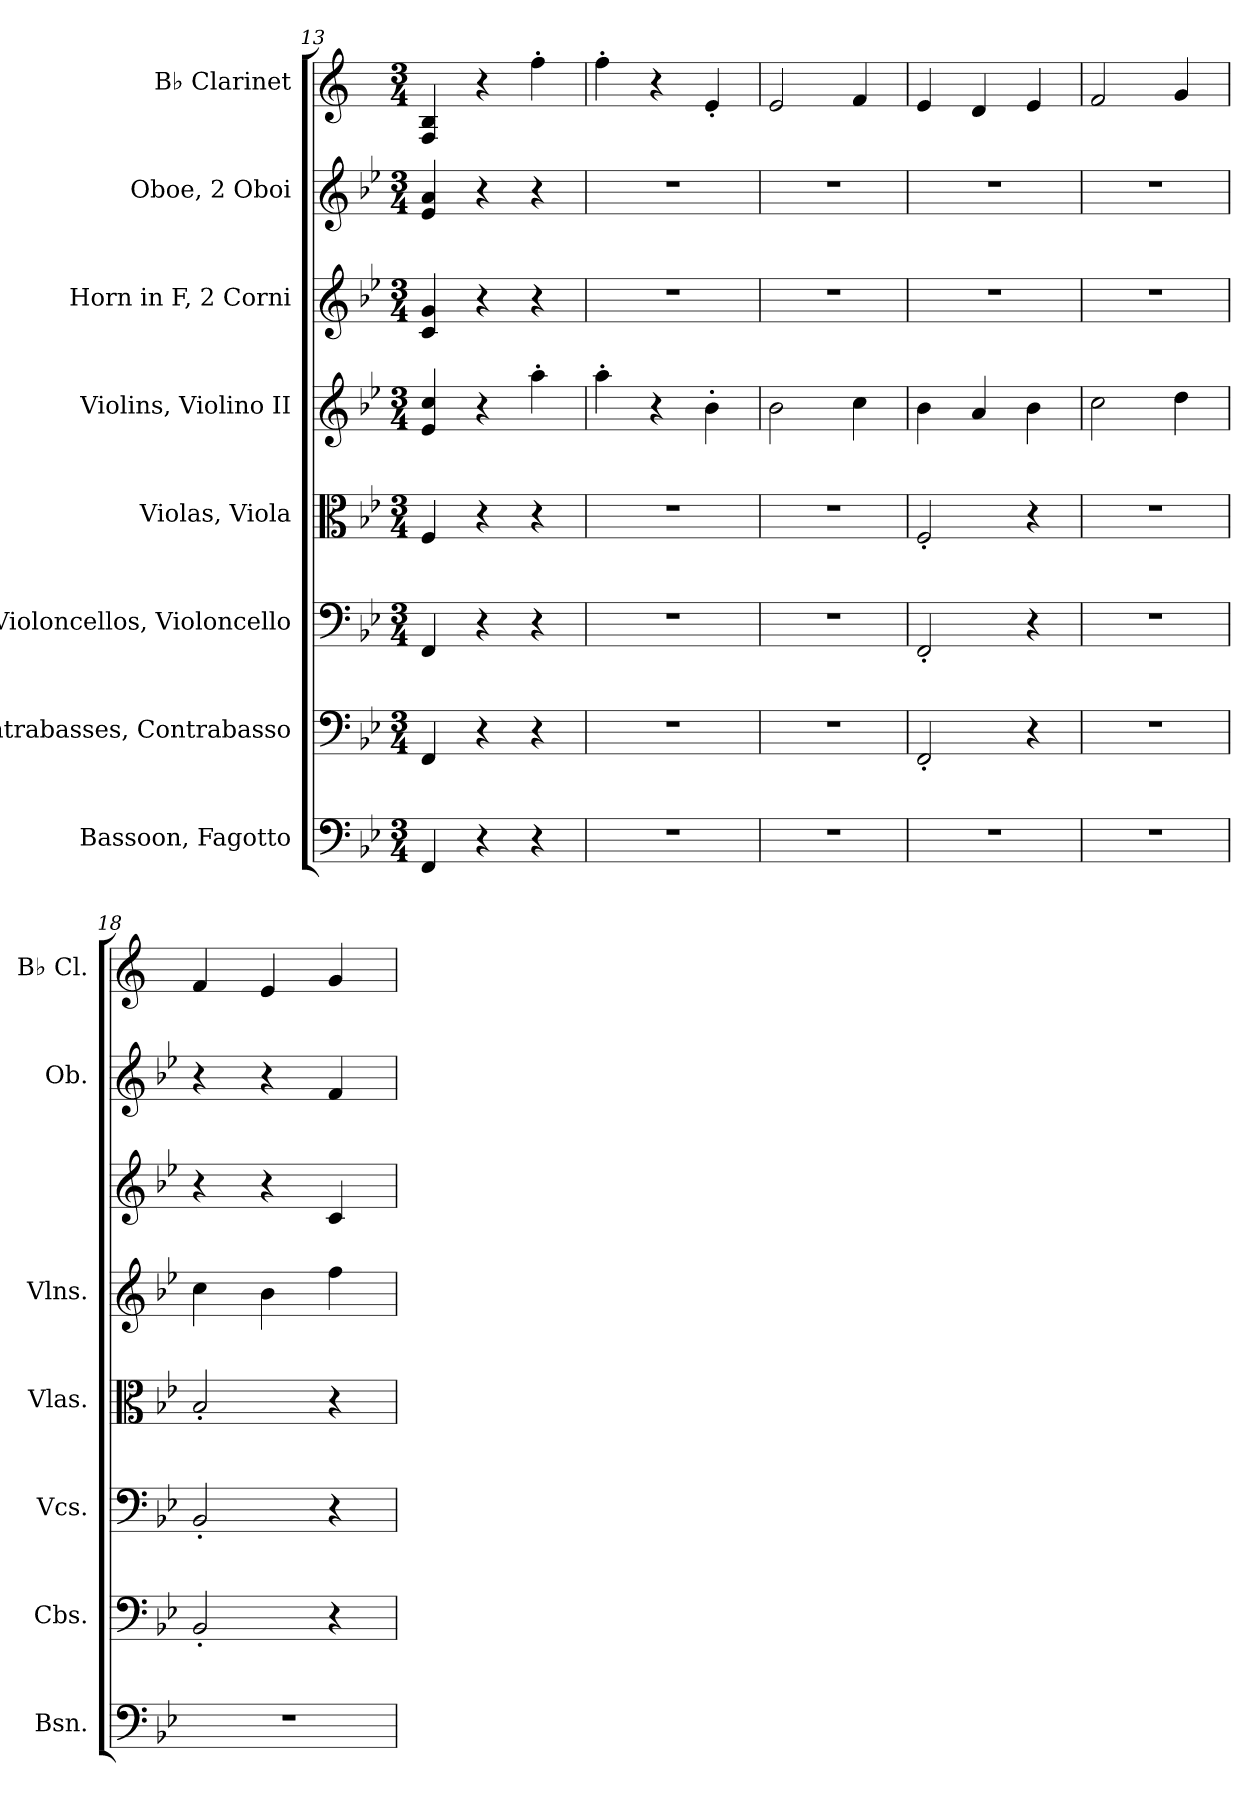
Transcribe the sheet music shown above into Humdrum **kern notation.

**kern	**kern	**kern	**kern	**kern	**kern	**kern	**kern
*part8	*part7	*part6	*part5	*part4	*part3	*part2	*part1
*staff8	*staff7	*staff6	*staff5	*staff4	*staff3	*staff2	*staff1
*I"Bassoon, Fagotto	*I"Contrabasses, Contrabasso	*I"Violoncellos, Violoncello	*I"Violas, Viola	*I"Violins, Violino II	*I"Horn in F, 2 Corni	*I"Oboe, 2 Oboi	*I"B♭ Clarinet
*I'Bsn.	*I'Cbs.	*I'Vcs.	*I'Vlas.	*I'Vlns.	*	*I'Ob.	*I'B♭ Cl.
*clefF4	*clefF4	*clefF4	*clefC3	*clefG2	*clefG2	*clefG2	*clefG2
*	*ITrd7c12	*	*	*	*ITrd4c7	*	*ITrd1c2
*k[b-e-]	*k[b-e-]	*k[b-e-]	*k[b-e-]	*k[b-e-]	*k[b-e-a-]	*k[b-e-]	*k[b-e-]
*M3/4	*M3/4	*M3/4	*M3/4	*M3/4	*M3/4	*M3/4	*M3/4
=13	=13	=13	=13	=13	=13	=13	=13
4FF/	4FFF/	4FF/	4F/	4e-/ 4cc/	4F/ 4c/	4e-/ 4a/	4E-/ 4A/
4r	4r	4r	4r	4r	4r	4r	4r
4r	4r	4r	4r	4aa'\	4r	4r	4ee-'\
=14	=14	=14	=14	=14	=14	=14	=14
2.r	2.r	2.r	2.r	4aa'\	2.r	2.r	4ee-'\
.	.	.	.	4r	.	.	4r
.	.	.	.	4b-'\	.	.	4d'/
=15	=15	=15	=15	=15	=15	=15	=15
2.r	2.r	2.r	2.r	2b-\	2.r	2.r	2d/
.	.	.	.	4cc\	.	.	4e-/
=16	=16	=16	=16	=16	=16	=16	=16
2.r	2FFF'/	2FF'/	2F'/	4b-\	2.r	2.r	4d/
.	.	.	.	4a/	.	.	4c/
.	4r	4r	4r	4b-\	.	.	4d/
=17	=17	=17	=17	=17	=17	=17	=17
2.r	2.r	2.r	2.r	2cc\	2.r	2.r	2e-/
.	.	.	.	4dd\	.	.	4f/
!!LO:LB:g=z
=18	=18	=18	=18	=18	=18	=18	=18
2.r	2BBB-'/	2BB-'/	2B-'/	4cc\	4r	4r	4e-/
.	.	.	.	4b-\	4r	4r	4d/
.	4r	4r	4r	4ff\	4F/	4f/	4f/
=	=	=	=	=	=	=	=
*-	*-	*-	*-	*-	*-	*-	*-
